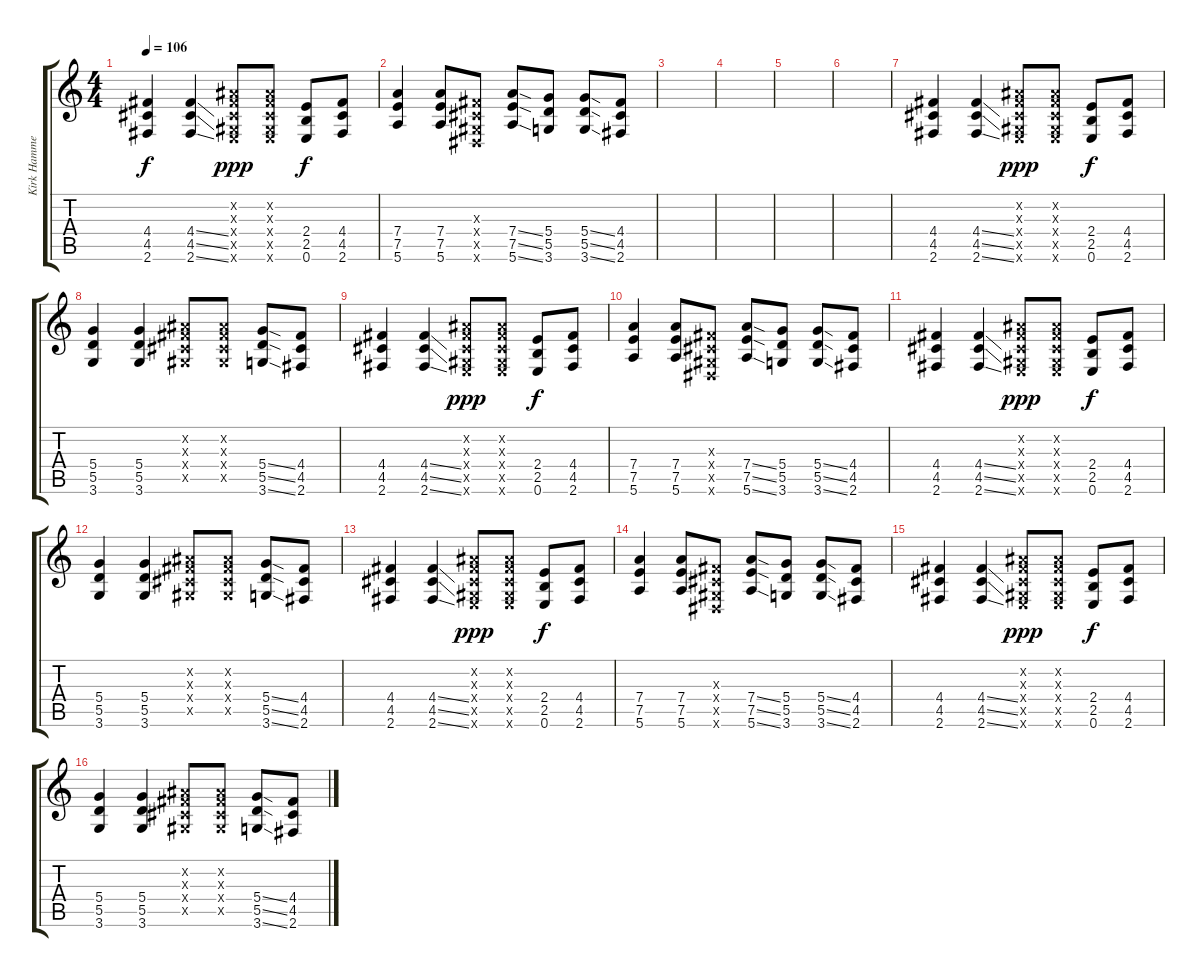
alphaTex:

\track ("Kirk Hammett" "Kirk Hamme") {instrument distortionguitar}
\staff {score tabs}
\tuning (E4 B3 G3 D3 A2 E2) {hide}
\ts (4 4)
\tempo 106
\clef g2
\ks c
(4.4 4.5 2.6).4{dy f} (4.4{ss} 4.5{ss} 2.6{ss}).4 (-1.2{x} -1.3{x} -1.4{x} -1.5{x} 0.6{x}).8{dy ppp} (-1.2{x} -1.3{x} -1.4{x} -1.5{x} 0.6{x}).8 (2.4 2.5 0.6).8{dy f} (4.4 4.5 2.6).8 |
(7.4 7.5 5.6).4 (7.4 7.5 5.6).8 (-1.3{x} -1.4{x} -1.5{x} -1.6{x}).8 (7.4{ss} 7.5{ss} 5.6{ss}).8 (5.4 5.5 3.6).8 (5.4{ss} 5.5{ss} 3.6{ss}).8 (4.4 4.5 2.6).8 |
|
|
|
|
(4.4 4.5 2.6).4{volume 16 balance 11 instrument distortionguitar} (4.4{ss} 4.5{ss} 2.6{ss}).4 (-1.2{x} -1.3{x} -1.4{x} -1.5{x} 0.6{x}).8{dy ppp} (-1.2{x} -1.3{x} -1.4{x} -1.5{x} 0.6{x}).8 (2.4 2.5 0.6).8{dy f} (4.4 4.5 2.6).8 |
(5.4 5.5 3.6).4 (5.4 5.5 3.6).4 (-1.2{x} -1.3{x} -1.4{x} -1.5{x}).8 (-1.2{x} -1.3{x} -1.4{x} -1.5{x}).8 (5.4{ss} 5.5{ss} 3.6{ss}).8 (4.4 4.5 2.6).8 |
(4.4 4.5 2.6).4 (4.4{ss} 4.5{ss} 2.6{ss}).4 (-1.2{x} -1.3{x} -1.4{x} -1.5{x} 0.6{x}).8{dy ppp} (-1.2{x} -1.3{x} -1.4{x} -1.5{x} 0.6{x}).8 (2.4 2.5 0.6).8{dy f} (4.4 4.5 2.6).8 |
(7.4 7.5 5.6).4 (7.4 7.5 5.6).8 (-1.3{x} -1.4{x} -1.5{x} -1.6{x}).8 (7.4{ss} 7.5{ss} 5.6{ss}).8 (5.4 5.5 3.6).8 (5.4{ss} 5.5{ss} 3.6{ss}).8 (4.4 4.5 2.6).8 |
(4.4 4.5 2.6).4 (4.4{ss} 4.5{ss} 2.6{ss}).4 (-1.2{x} -1.3{x} -1.4{x} -1.5{x} 0.6{x}).8{dy ppp} (-1.2{x} -1.3{x} -1.4{x} -1.5{x} 0.6{x}).8 (2.4 2.5 0.6).8{dy f} (4.4 4.5 2.6).8 |
(5.4 5.5 3.6).4 (5.4 5.5 3.6).4 (-1.2{x} -1.3{x} -1.4{x} -1.5{x}).8 (-1.2{x} -1.3{x} -1.4{x} -1.5{x}).8 (5.4{ss} 5.5{ss} 3.6{ss}).8 (4.4 4.5 2.6).8 |
(4.4 4.5 2.6).4 (4.4{ss} 4.5{ss} 2.6{ss}).4 (-1.2{x} -1.3{x} -1.4{x} -1.5{x} 0.6{x}).8{dy ppp} (-1.2{x} -1.3{x} -1.4{x} -1.5{x} 0.6{x}).8 (2.4 2.5 0.6).8{dy f} (4.4 4.5 2.6).8 |
(7.4 7.5 5.6).4 (7.4 7.5 5.6).8 (-1.3{x} -1.4{x} -1.5{x} -1.6{x}).8 (7.4{ss} 7.5{ss} 5.6{ss}).8 (5.4 5.5 3.6).8 (5.4{ss} 5.5{ss} 3.6{ss}).8 (4.4 4.5 2.6).8 |
(4.4 4.5 2.6).4 (4.4{ss} 4.5{ss} 2.6{ss}).4 (-1.2{x} -1.3{x} -1.4{x} -1.5{x} 0.6{x}).8{dy ppp} (-1.2{x} -1.3{x} -1.4{x} -1.5{x} 0.6{x}).8 (2.4 2.5 0.6).8{dy f} (4.4 4.5 2.6).8 |
(5.4 5.5 3.6).4 (5.4 5.5 3.6).4 (-1.2{x} -1.3{x} -1.4{x} -1.5{x}).8 (-1.2{x} -1.3{x} -1.4{x} -1.5{x}).8 (5.4{ss} 5.5{ss} 3.6{ss}).8 (4.4 4.5 2.6).8
